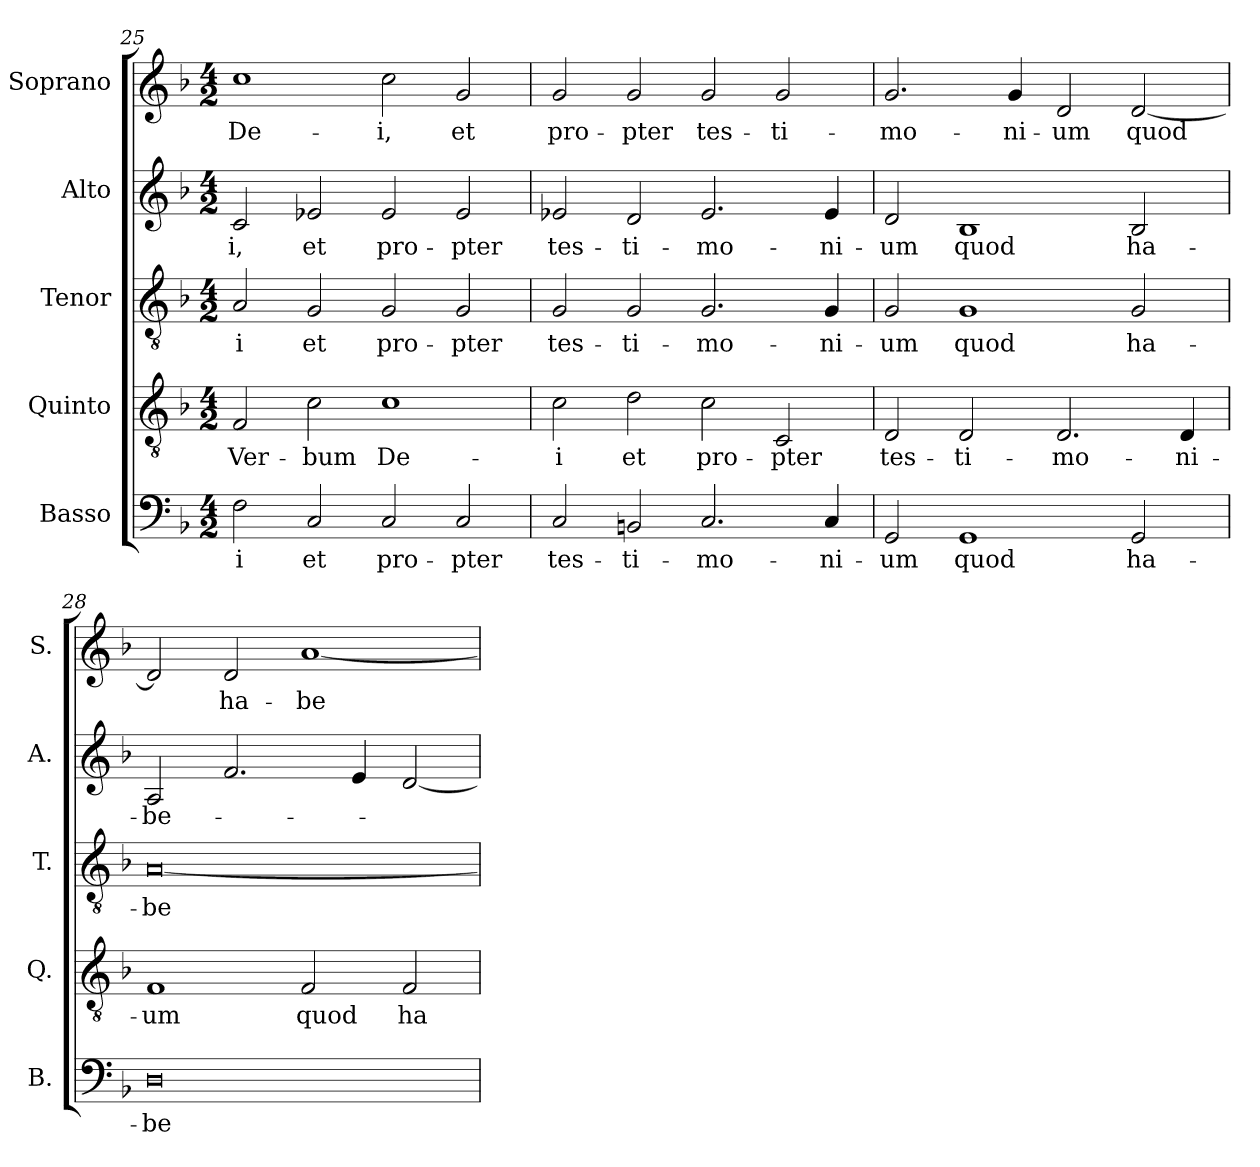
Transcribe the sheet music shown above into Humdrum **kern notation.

**kern	**text	**kern	**text	**kern	**text	**kern	**text	**kern	**text
*part5	*part5	*part4	*part4	*part3	*part3	*part2	*part2	*part1	*part1
*staff5	*staff5	*staff4	*staff4	*staff3	*staff3	*staff2	*staff2	*staff1	*staff1
*I"Basso	*	*I"Quinto	*	*I"Tenor	*	*I"Alto	*	*I"Soprano	*
*I'B.	*	*I'Q.	*	*I'T.	*	*I'A.	*	*I'S.	*
*clefF4	*	*clefGv2	*	*clefGv2	*	*clefG2	*	*clefG2	*
*	*	*ITrd7c12	*	*ITrd7c12	*	*	*	*	*
*k[b-]	*	*k[b-]	*	*k[b-]	*	*k[b-]	*	*k[b-]	*
*F:	*	*F:	*	*F:	*	*F:	*	*F:	*
*M4/2	*	*M4/2	*	*M4/2	*	*M4/2	*	*M4/2	*
=25	=25	=25	=25	=25	=25	=25	=25	=25	=25
!	!LO:LY:b:color=#000000	!	!	!	!	!	!	!	!
!	!	!	!LO:LY:b:color=#000000	!	!	!	!	!	!
!	!	!	!	!	!LO:LY:b:color=#000000	!	!	!	!
!	!	!	!	!	!	!	!LO:LY:b:color=#000000	!	!
!	!	!	!	!	!	!	!	!	!LO:LY:b:color=#000000
2Fi\	-i	2FFi/	Ver-	2AAi/	-i	2ci/	-i,	1cci	De-
!	!LO:LY:b:color=#000000	!	!	!	!	!	!	!	!
!	!	!	!LO:LY:b:color=#000000	!	!	!	!	!	!
!	!	!	!	!	!LO:LY:b:color=#000000	!	!	!	!
!	!	!	!	!	!	!	!LO:LY:b:color=#000000	!	!
2Ci/	et	2Ci\	-bum	2GGi/	et	2e-Xi/	et	.	.
!	!LO:LY:b:color=#000000	!	!	!	!	!	!	!	!
!	!	!	!LO:LY:b:color=#000000	!	!	!	!	!	!
!	!	!	!	!	!LO:LY:b:color=#000000	!	!	!	!
!	!	!	!	!	!	!	!LO:LY:b:color=#000000	!	!
!	!	!	!	!	!	!	!	!	!LO:LY:b:color=#000000
2Ci/	pro-	1Ci	De-	2GGi/	pro-	2e-i/	pro-	2cci\	-i,
!	!LO:LY:b:color=#000000	!	!	!	!	!	!	!	!
!	!	!	!	!	!LO:LY:b:color=#000000	!	!	!	!
!	!	!	!	!	!	!	!LO:LY:b:color=#000000	!	!
!	!	!	!	!	!	!	!	!	!LO:LY:b:color=#000000
2Ci/	-pter	.	.	2GGi/	-pter	2e-i/	-pter	2gi/	et
=26	=26	=26	=26	=26	=26	=26	=26	=26	=26
!	!LO:LY:b:color=#000000	!	!	!	!	!	!	!	!
!	!	!	!LO:LY:b:color=#000000	!	!	!	!	!	!
!	!	!	!	!	!LO:LY:b:color=#000000	!	!	!	!
!	!	!	!	!	!	!	!LO:LY:b:color=#000000	!	!
!	!	!	!	!	!	!	!	!	!LO:LY:b:color=#000000
2Ci/	tes-	2Ci\	-i	2GGi/	tes-	2e-Xi/	tes-	2gi/	pro-
!	!LO:LY:b:color=#000000	!	!	!	!	!	!	!	!
!	!	!	!LO:LY:b:color=#000000	!	!	!	!	!	!
!	!	!	!	!	!LO:LY:b:color=#000000	!	!	!	!
!	!	!	!	!	!	!	!LO:LY:b:color=#000000	!	!
!	!	!	!	!	!	!	!	!	!LO:LY:b:color=#000000
2BBni/	-ti-	2Di\	et	2GGi/	-ti-	2di/	-ti-	2gi/	-pter
!	!LO:LY:b:color=#000000	!	!	!	!	!	!	!	!
!	!	!	!LO:LY:b:color=#000000	!	!	!	!	!	!
!	!	!	!	!	!LO:LY:b:color=#000000	!	!	!	!
!	!	!	!	!	!	!	!LO:LY:b:color=#000000	!	!
!	!	!	!	!	!	!	!	!	!LO:LY:b:color=#000000
2.Ci/	-mo-	2Ci\	pro-	2.GGi/	-mo-	2.e-i/	-mo-	2gi/	tes-
!	!	!	!LO:LY:b:color=#000000	!	!	!	!	!	!
!	!	!	!	!	!	!	!	!	!LO:LY:b:color=#000000
.	.	2CCi/	-pter	.	.	.	.	2gi/	-ti-
!	!LO:LY:b:color=#000000	!	!	!	!	!	!	!	!
!	!	!	!	!	!LO:LY:b:color=#000000	!	!	!	!
!	!	!	!	!	!	!	!LO:LY:b:color=#000000	!	!
4Ci/	-ni-	.	.	4GGi/	-ni-	4e-i/	-ni-	.	.
=27	=27	=27	=27	=27	=27	=27	=27	=27	=27
!	!LO:LY:b:color=#000000	!	!	!	!	!	!	!	!
!	!	!	!LO:LY:b:color=#000000	!	!	!	!	!	!
!	!	!	!	!	!LO:LY:b:color=#000000	!	!	!	!
!	!	!	!	!	!	!	!LO:LY:b:color=#000000	!	!
!	!	!	!	!	!	!	!	!	!LO:LY:b:color=#000000
2GGi/	-um	2DDi/	tes-	2GGi/	-um	2di/	-um	2.gi/	-mo-
!	!LO:LY:b:color=#000000	!	!	!	!	!	!	!	!
!	!	!	!LO:LY:b:color=#000000	!	!	!	!	!	!
!	!	!	!	!	!LO:LY:b:color=#000000	!	!	!	!
!	!	!	!	!	!	!	!LO:LY:b:color=#000000	!	!
1GGi	quod	2DDi/	-ti-	1GGi	quod	1B-i	quod	.	.
!	!	!	!	!	!	!	!	!	!LO:LY:b:color=#000000
.	.	.	.	.	.	.	.	4gi/	-ni-
!	!	!	!LO:LY:b:color=#000000	!	!	!	!	!	!
!	!	!	!	!	!	!	!	!	!LO:LY:b:color=#000000
.	.	2.DDi/	-mo-	.	.	.	.	2di/	-um
!	!LO:LY:b:color=#000000	!	!	!	!	!	!	!	!
!	!	!	!	!	!LO:LY:b:color=#000000	!	!	!	!
!	!	!	!	!	!	!	!LO:LY:b:color=#000000	!	!
!	!	!	!	!	!	!	!	!	!LO:LY:b:color=#000000
2GGi/	ha-	.	.	2GGi/	ha-	2B-i/	ha-	[2di/	quod
!	!	!	!LO:LY:b:color=#000000	!	!	!	!	!	!
.	.	4DDi/	-ni-	.	.	.	.	.	.
=28	=28	=28	=28	=28	=28	=28	=28	=28	=28
!	!LO:LY:b:color=#000000	!	!	!	!	!	!	!	!
!	!	!	!LO:LY:b:color=#000000	!	!	!	!	!	!
!	!	!	!	!	!LO:LY:b:color=#000000	!	!	!	!
!	!	!	!	!	!	!	!LO:LY:b:color=#000000	!	!
0Di	-be-	1FFi	-um	[0AAi	-be-	2Ai/	-be-	2di/]	.
!	!	!	!	!	!	!	!	!	!LO:LY:b:color=#000000
.	.	.	.	.	.	2.fi/	.	2di/	ha-
!	!	!	!LO:LY:b:color=#000000	!	!	!	!	!	!
!	!	!	!	!	!	!	!	!	!LO:LY:b:color=#000000
.	.	2FFi/	quod	.	.	.	.	[1ai	-be-
.	.	.	.	.	.	4ei/	.	.	.
!	!	!	!LO:LY:b:color=#000000	!	!	!	!	!	!
.	.	2FFi/	ha-	.	.	[2di/	.	.	.
=	=	=	=	=	=	=	=	=	=
*-	*-	*-	*-	*-	*-	*-	*-	*-	*-
